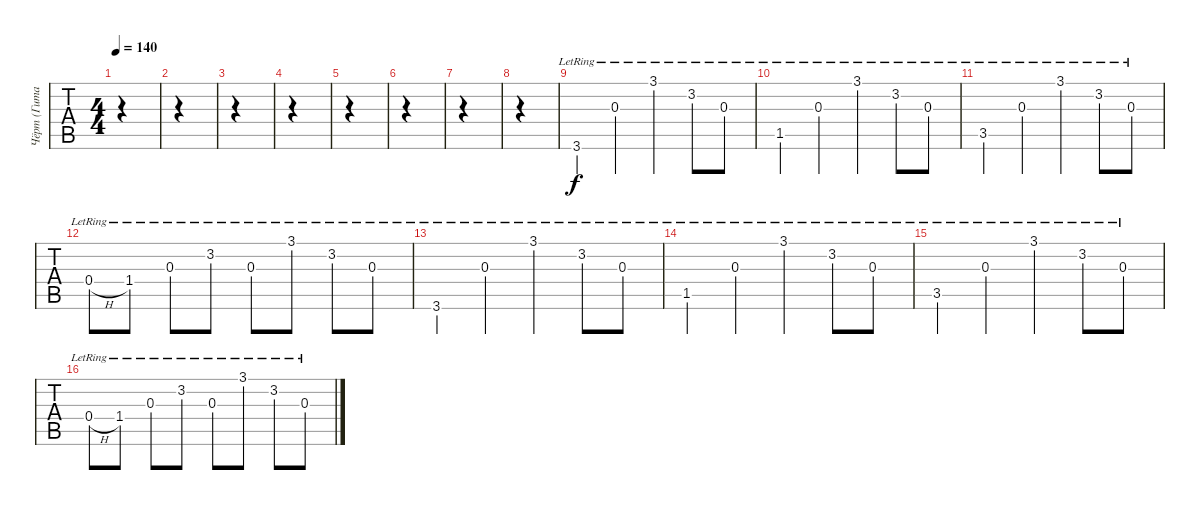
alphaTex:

\track ("Чёрт (Гитара)" "Чёрт (Гита") {instrument electricguitarclean}
\staff {tabs}
\tuning (E4 B3 G3 D3 A2 E2) {hide}
\ts (4 4)
\tempo 140
\clef g2
\ks c
|
|
|
|
|
|
|
|
3.6{lr}.4 0.3{lr}.4 3.1{lr}.4 3.2{lr}.8 0.3{lr}.8 |
1.5{lr}.4 0.3{lr}.4 3.1{lr}.4 3.2{lr}.8 0.3{lr}.8 |
3.5{lr}.4 0.3{lr}.4 3.1{lr}.4 3.2{lr}.8 0.3{lr}.8 |
0.4{h lr}.8 1.4{lr}.8 0.3{lr}.8 3.2{lr}.8 0.3{lr}.8 3.1{lr}.8 3.2{lr}.8 0.3{lr}.8 |
3.6{lr}.4 0.3{lr}.4 3.1{lr}.4 3.2{lr}.8 0.3{lr}.8 |
1.5{lr}.4 0.3{lr}.4 3.1{lr}.4 3.2{lr}.8 0.3{lr}.8 |
3.5{lr}.4 0.3{lr}.4 3.1{lr}.4 3.2{lr}.8 0.3{lr}.8 |
0.4{h lr}.8 1.4{lr}.8 0.3{lr}.8 3.2{lr}.8 0.3{lr}.8 3.1{lr}.8 3.2{lr}.8 0.3{lr}.8
